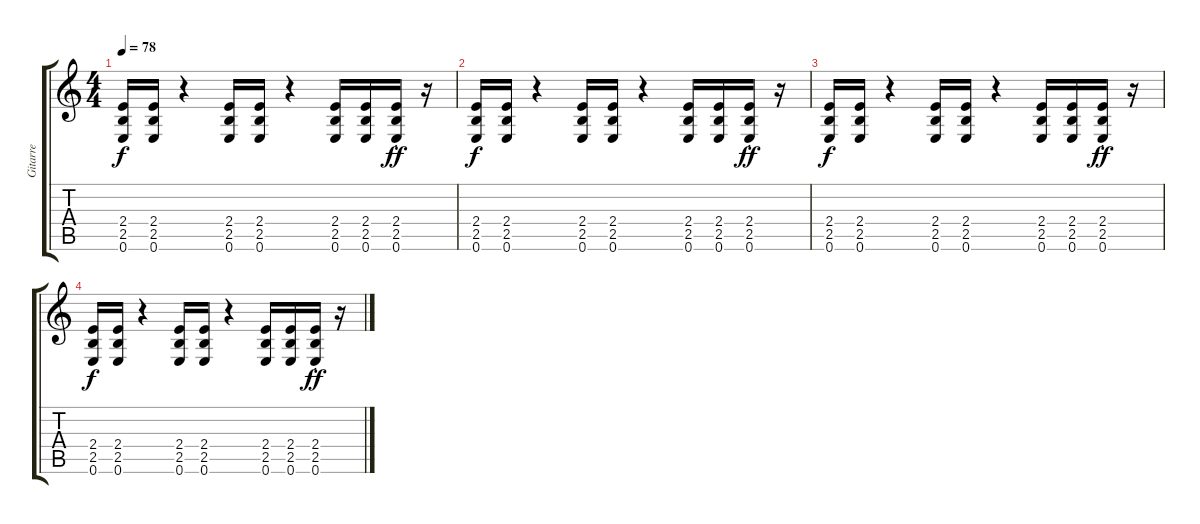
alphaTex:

\track ("Gitarre" "Gitarre") {instrument distortionguitar}
\staff {score tabs}
\tuning (E4 B3 G3 D3 A2 E2) {hide}
\ts (4 4)
\tempo 78
\clef g2
\ks c
(2.4 2.5 0.6).16{dy f} (2.4 2.5 0.6).16 r.4 (2.4 2.5 0.6).16 (2.4 2.5 0.6).16 r.4 (2.4 2.5 0.6).16 (2.4 2.5 0.6).16 (2.4{st} 2.5{st} 0.6{st}).16{dy ff} r.16 |
(2.4 2.5 0.6).16{dy f} (2.4 2.5 0.6).16 r.4 (2.4 2.5 0.6).16 (2.4 2.5 0.6).16 r.4 (2.4 2.5 0.6).16 (2.4 2.5 0.6).16 (2.4{st} 2.5{st} 0.6{st}).16{dy ff} r.16 |
(2.4 2.5 0.6).16{dy f} (2.4 2.5 0.6).16 r.4 (2.4 2.5 0.6).16 (2.4 2.5 0.6).16 r.4 (2.4 2.5 0.6).16 (2.4 2.5 0.6).16 (2.4{st} 2.5{st} 0.6{st}).16{dy ff} r.16 |
(2.4 2.5 0.6).16{dy f} (2.4 2.5 0.6).16 r.4 (2.4 2.5 0.6).16 (2.4 2.5 0.6).16 r.4 (2.4 2.5 0.6).16 (2.4 2.5 0.6).16 (2.4{st} 2.5{st} 0.6{st}).16{dy ff} r.16
